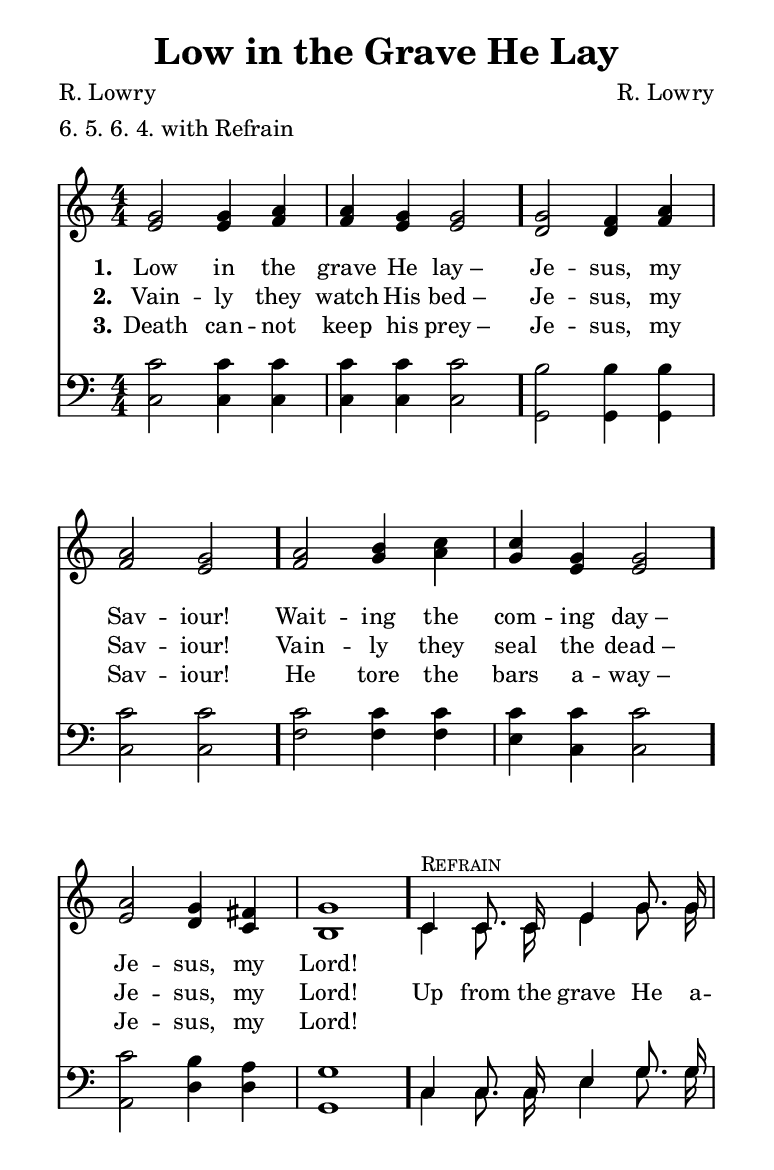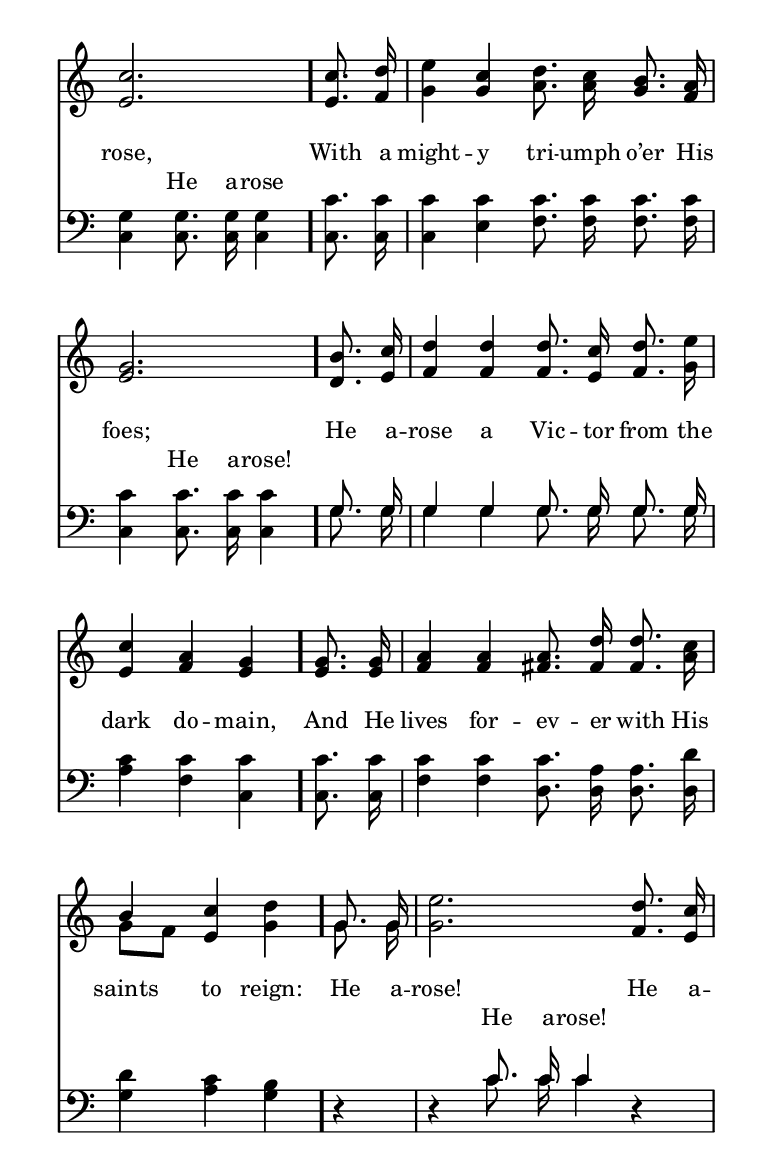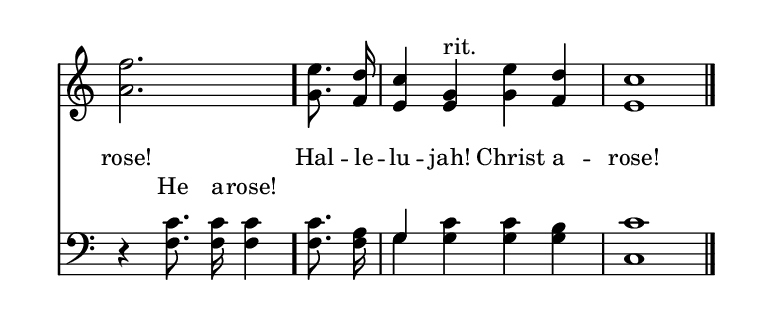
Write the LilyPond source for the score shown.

\include "common/global.ily"
\paper {
  \include "common/paper.ily"
  ragged-last-bottom = ##t
  systems-per-page = #(cond (is-eogsized 4) (#t #f))
  system-count = #(cond (is-eogsized 6) (#t #f))
}

\header{
  hymnnumber = "175"
  title = "Low in the Grave He Lay"
  tunename = "Christ Arose"
  meter = "6. 5. 6. 4. with Refrain"
  poet = "R. Lowry"
  composer = "R. Lowry"
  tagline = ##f
}

global = {
  \include "common/overrides.ily"
  \override Staff.TimeSignature.style = #'numbered
  \time 4/4
  \override Score.MetronomeMark.transparent = ##t % hide all fermata changes too
  \tempo 4=110
  \key c \major
  \autoBeamOff
}

notesSoprano = {
\global
\relative c'' {

  g2 g4 a | a g g2 |
  g2 f4 a | a2 g |
  a2 b4 c | c g g2 |
  a2 g4 fis | g1 |

  << s^\markup { \small \caps "Refrain" }
  { c,4 c8. c16 e4 g8. g16 | c2. } >>
  c8. d16 | e4 c d8. c16 b8. a16 | g2.
  b8. c16 | d4 d d8. c16 d8. e16 | c4 a g
  g8. g16 | a4 a a8. d16 d8. c16 | b4 c d
  g,8. g16 | e'2. d8. c16 | f2.
  e8. d16 | c4 g^\markup{rit.} e' d | c1

  \bar "|."

}
}

notesAlto = {
\global
\relative e' {

  e2 e4 f | f e e2 |
  d2 d4 f | f2 e2 |
  f2 g4 a | g e e2 |
  e2 d4 c | b1 |


  c4 c8. c16 e4 g8. g16 | e2.
  e8. f16 | g4 g a8. a16 g8. f16 | e2.
  d8. e16 | f4 f f8. e16 f8. g16 | e4 f e
  e8. e16 | f4 f fis8. fis16 fis8. a16 | g8[ f] e4 g
  g8. g16 | g2. f8. e16 | a2.
  g8. f16 | e4 e g f | e1 |

}
}

notesTenor = {
\global
\relative a {

  c2 c4 c | c c c2 |
  b2 b4 b | c2 c |
  c2 c4 c | c c c2 |
  c2 b4 a | g1 |

  c,4 c8. c16 e4 g8. g16 | g4 g8. g16 g4
  c8. c16 | c4 c c8. c16 c8. c16 c4 c8. c16 c4
  g8. g16 | g4 g g8. g16 g8. g16 | c4 c c
  c8. c16 | c4 c c8. a16 a8. d16 | d4 c b
  r4 r c8. c16 c4 r4 | r c8. c16 c4
  c8. a16 | g4 c c b | c1 |

}
}

notesBass = {
\global
\relative f {

  c2 c4 c | c c c2 |
  g2 g4 g | c2 c |
  f2 f4 f | e c c2 |
  a2 d4 d | g,1 |

  c4 c8. c16 e4 g8. g16 | c,4 c8. c16 c4
  c8. c16 | c4 e f8. f16 f8. f16 | c4 c8. c16 c4
  g'8. g16 | g4 g g8. g16 g8. g16 | a4 f c
  c8. c16 | f4 f d8. d16 d8. d16 | g4 a g
  r4 r c8. c16 c4 r4 | r f,8. f16 f4
  f8. f16 | g4 g g g | c,1 |

}
}

Refrain = \lyricmode {

Up from the grave He a -- rose, \bar "."
With a might -- y tri -- umph o’er His foes; \bar "."
He a -- rose a Vic -- tor from the dark do -- main, \bar "."
And He lives for -- ev -- er with His saints to reign: \bar "."
He a -- rose! He a -- rose! \bar "."
Hal -- le -- lu -- jah! Christ a -- rose! \bar "."

}

wordsA = \lyricmode {
\set stanza = "1."

Low in the grave He lay_– \bar "."
Je -- sus, my Sav -- iour! \bar "."
Wait -- ing the com -- ing day_– \bar "."
Je -- sus, my Lord! \bar "."

}

wordsB = \lyricmode {
\set stanza = "2."

Vain -- ly they watch His bed_–
Je -- sus, my Sav -- iour!
Vain -- ly they seal the dead_–
Je -- sus, my Lord!

\Refrain

}

wordsC = \lyricmode {
\set stanza = "3."

Death can -- not keep his prey_–
Je -- sus, my Sav -- iour!
He tore the bars a -- way_–
Je -- sus, my Lord!

}

underWords = \lyricmode {

{ \repeat unfold 28 \skip 4 }
He a -- rose
{ \repeat unfold 9 \skip 4 }
He a -- rose!
{ \repeat unfold 22 \skip 4 }
He a -- rose!
He a -- rose!

}

\score {
  \context ChoirStaff <<
    \context Staff = upper <<
      \set Staff.autoBeaming = ##f
      \set ChoirStaff.systemStartDelimiter = #'SystemStartBar
      \set ChoirStaff.printPartCombineTexts = ##f
      \partcombine #'(2 . 11) \notesSoprano \notesAlto
      \context NullVoice = sopranos { \voiceOne << \notesSoprano >> }
      \context Lyrics = one   \lyricsto sopranos \wordsA
      \context Lyrics = two   \lyricsto sopranos \wordsB
      \context Lyrics = three \lyricsto sopranos \wordsC
    >>
    \context Staff = men <<
      \set Staff.autoBeaming = ##f
      \clef bass
      \set ChoirStaff.printPartCombineTexts = ##f
      \partcombine #'(2 . 11) \notesTenor \notesBass
      \context NullVoice = tenors { \voiceOne << \notesTenor >> }
    >>
    \context Lyrics = three \lyricsto tenors \underWords
  >>
  \layout {
    \include "common/layout.ily"
  }
  #(cond ((ly:get-option 'eog-midi-permitted) #{ \midi{
    \include "common/midi.ily"
  } #}))
}

\version "2.19.49"  % necessary for upgrading to future LilyPond versions.

% vi:set et ts=2 sw=2 ai nocindent syntax=lilypond:
